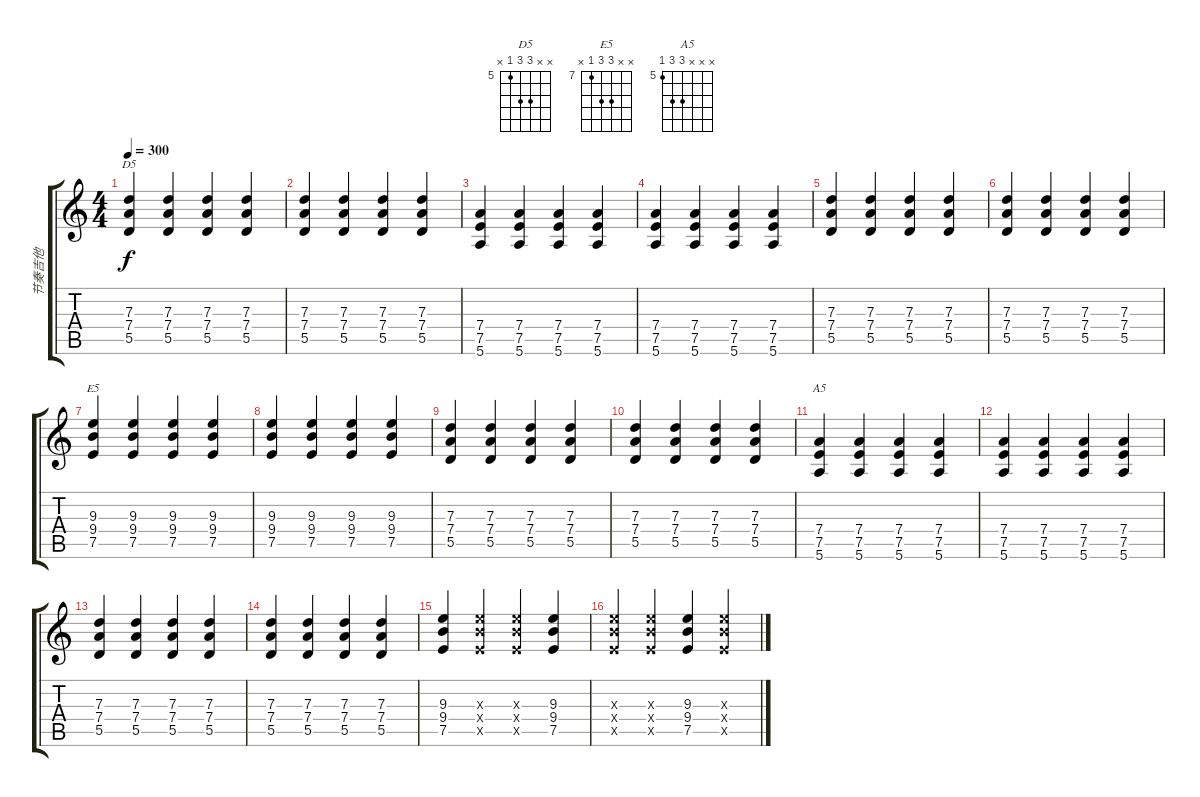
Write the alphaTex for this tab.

\track ("节奏吉他" "节奏吉他") {instrument overdrivenguitar}
\staff {score tabs}
\tuning (E4 B3 G3 D3 A2 E2) {hide}
\chord ("D5" x x 7 7 5 x) {firstfret 5}
\chord ("E5" x x 9 9 7 x) {firstfret 7}
\chord ("A5" x x x 7 7 5) {firstfret 5}
\ts (4 4)
\tempo 300
\clef g2
\ks c
(7.3 7.4 5.5).4{ch "D5" dy f instrument overdrivenguitar} (7.3 7.4 5.5).4 (7.3 7.4 5.5).4 (7.3 7.4 5.5).4 |
(7.3 7.4 5.5).4 (7.3 7.4 5.5).4 (7.3 7.4 5.5).4 (7.3 7.4 5.5).4 |
(7.4 7.5 5.6).4 (7.4 7.5 5.6).4 (7.4 7.5 5.6).4 (7.4 7.5 5.6).4 |
(7.4 7.5 5.6).4 (7.4 7.5 5.6).4 (7.4 7.5 5.6).4 (7.4 7.5 5.6).4 |
(7.3 7.4 5.5).4 (7.3 7.4 5.5).4 (7.3 7.4 5.5).4 (7.3 7.4 5.5).4 |
(7.3 7.4 5.5).4 (7.3 7.4 5.5).4 (7.3 7.4 5.5).4 (7.3 7.4 5.5).4 |
(9.3 9.4 7.5).4{ch "E5"} (9.3 9.4 7.5).4 (9.3 9.4 7.5).4 (9.3 9.4 7.5).4 |
(9.3 9.4 7.5).4 (9.3 9.4 7.5).4{instrument overdrivenguitar} (9.3 9.4 7.5).4 (9.3 9.4 7.5).4 |
(7.3 7.4 5.5).4 (7.3 7.4 5.5).4 (7.3 7.4 5.5).4 (7.3 7.4 5.5).4 |
(7.3 7.4 5.5).4 (7.3 7.4 5.5).4 (7.3 7.4 5.5).4 (7.3 7.4 5.5).4 |
(7.4 7.5 5.6).4{ch "A5"} (7.4 7.5 5.6).4 (7.4 7.5 5.6).4 (7.4 7.5 5.6).4 |
(7.4 7.5 5.6).4 (7.4 7.5 5.6).4 (7.4 7.5 5.6).4 (7.4 7.5 5.6).4 |
(7.3 7.4 5.5).4 (7.3 7.4 5.5).4 (7.3 7.4 5.5).4 (7.3 7.4 5.5).4 |
(7.3 7.4 5.5).4 (7.3 7.4 5.5).4 (7.3 7.4 5.5).4 (7.3 7.4 5.5).4 |
(9.3 9.4 7.5).4 (9.3{x} 9.4{x} 7.5{x}).4 (9.3{x} 9.4{x} 7.5{x}).4 (9.3 9.4 7.5).4 |
(9.3{x} 9.4{x} 7.5{x}).4 (9.3{x} 9.4{x} 7.5{x}).4 (9.3 9.4 7.5).4 (9.3{x} 9.4{x} 7.5{x}).4
